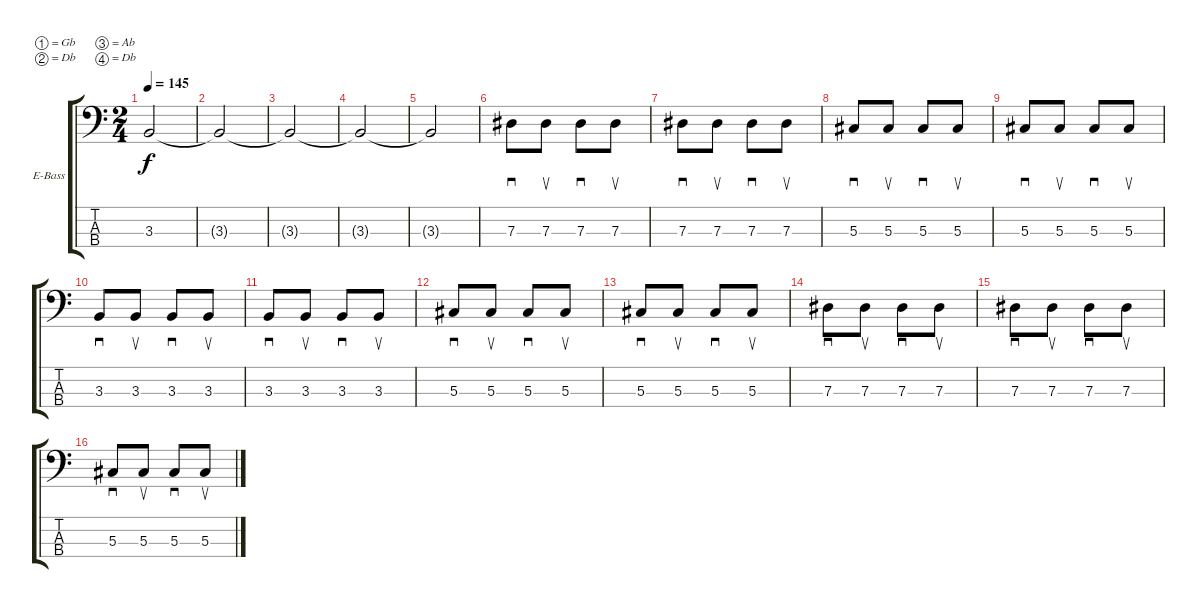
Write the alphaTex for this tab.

\bracketExtendMode groupsimilarinstruments
\firstSystemTrackNameOrientation horizontal
\otherSystemsTrackNameOrientation horizontal
\track ("Electric Bass" "E-Bass") {instrument electricbassfinger}
\staff {score tabs}
\tuning (Gb2 Db2 Ab1 Db1)
\ts (2 4)
\tempo 145
\clef f4
\scale
0.333333
\ks c
3.3{t}.2{dy f} |
\scale
0.333333 3.3{t}.2 |
\scale
0.333333 3.3{t}.2 |
\scale
0.333333 3.3{t}.2 |
\scale
0.333333 3.3{t}.2 |
\scale
0.333333 7.3.8{sd} 7.3.8{su} 7.3.8{sd} 7.3.8{su} |
\scale
0.333333 7.3.8{sd} 7.3.8{su} 7.3.8{sd} 7.3.8{su} |
\scale
0.333333 5.3.8{sd} 5.3.8{su} 5.3.8{sd} 5.3.8{su} |
\scale
0.333333 5.3.8{sd} 5.3.8{su} 5.3.8{sd} 5.3.8{su} |
\scale
0.333333 3.3.8{sd} 3.3.8{su} 3.3.8{sd} 3.3.8{su} |
\scale
0.333333 3.3.8{sd} 3.3.8{su} 3.3.8{sd} 3.3.8{su} |
\scale
0.333333 5.3.8{sd} 5.3.8{su} 5.3.8{sd} 5.3.8{su} |
\scale
0.333333 5.3.8{sd} 5.3.8{su} 5.3.8{sd} 5.3.8{su} |
\scale
0.333333 7.3.8{sd} 7.3.8{su} 7.3.8{sd} 7.3.8{su} |
\scale
0.333333 7.3.8{sd} 7.3.8{su} 7.3.8{sd} 7.3.8{su} |
\scale
0.333333 5.3.8{sd} 5.3.8{su} 5.3.8{sd} 5.3.8{su}
